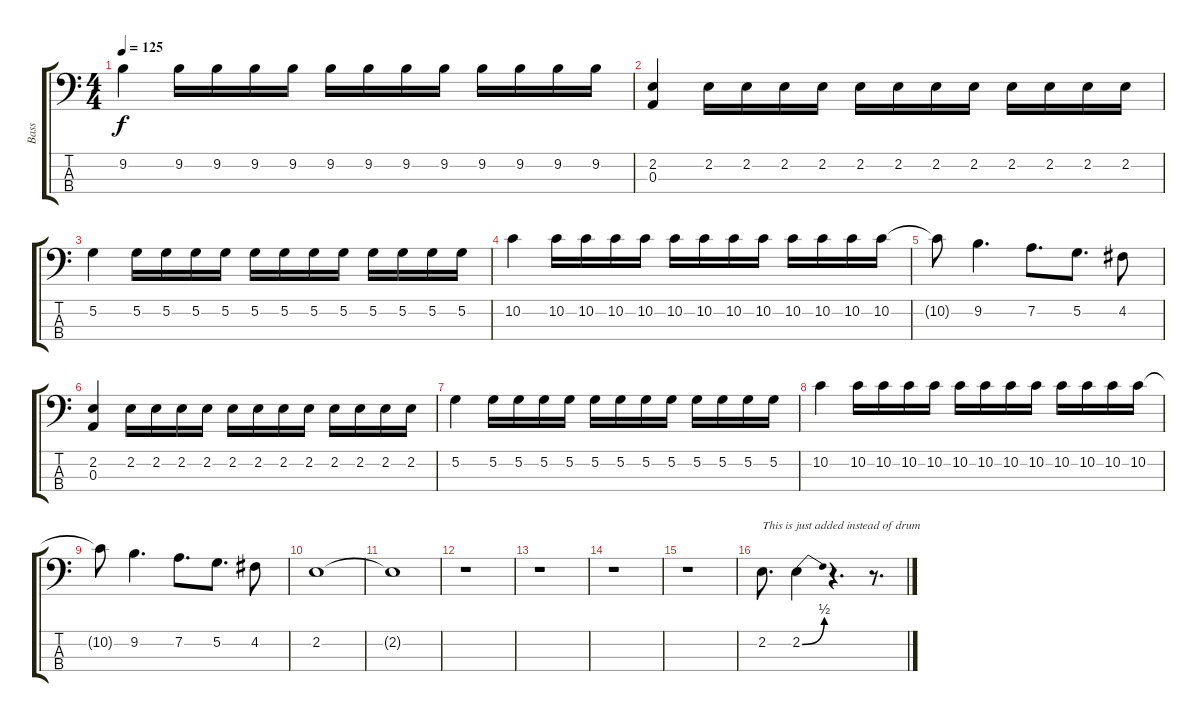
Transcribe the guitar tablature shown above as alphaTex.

\track ("Bass" "Bass") {instrument electricbassfinger}
\staff {score tabs}
\tuning (G2 D2 A1 E1) {hide}
\ts (4 4)
\tempo 125
\clef f4
\ks c
9.2.4{dy f} 9.2.16 9.2.16 9.2.16 9.2.16 9.2.16 9.2.16 9.2.16 9.2.16 9.2.16 9.2.16 9.2.16 9.2.16 |
(2.2 0.3).4 2.2.16 2.2.16 2.2.16 2.2.16 2.2.16 2.2.16 2.2.16 2.2.16 2.2.16 2.2.16 2.2.16 2.2.16 |
5.2.4 5.2.16 5.2.16 5.2.16 5.2.16 5.2.16 5.2.16 5.2.16 5.2.16 5.2.16 5.2.16 5.2.16 5.2.16 |
10.2.4 10.2.16 10.2.16 10.2.16 10.2.16 10.2.16 10.2.16 10.2.16 10.2.16 10.2.16 10.2.16 10.2.16 10.2.16 |
10.2{t}.8 9.2.4{d} 7.2.8{d} 5.2.8{d} 4.2.8 |
(2.2 0.3).4 2.2.16 2.2.16 2.2.16 2.2.16 2.2.16 2.2.16 2.2.16 2.2.16 2.2.16 2.2.16 2.2.16 2.2.16 |
5.2.4 5.2.16 5.2.16 5.2.16 5.2.16 5.2.16 5.2.16 5.2.16 5.2.16 5.2.16 5.2.16 5.2.16 5.2.16 |
10.2.4 10.2.16 10.2.16 10.2.16 10.2.16 10.2.16 10.2.16 10.2.16 10.2.16 10.2.16 10.2.16 10.2.16 10.2.16 |
10.2{t}.8 9.2.4{d} 7.2.8{d} 5.2.8{d} 4.2.8 |
2.2.1 |
2.2{t}.1 |
r.1 |
r.1 |
r.1 |
r.1 |
2.2.8{d txt "This is just added instead of drum" volume 7} 2.2{be (bend 0 0 60 2)}.4 r.4{d} r.8{d}
